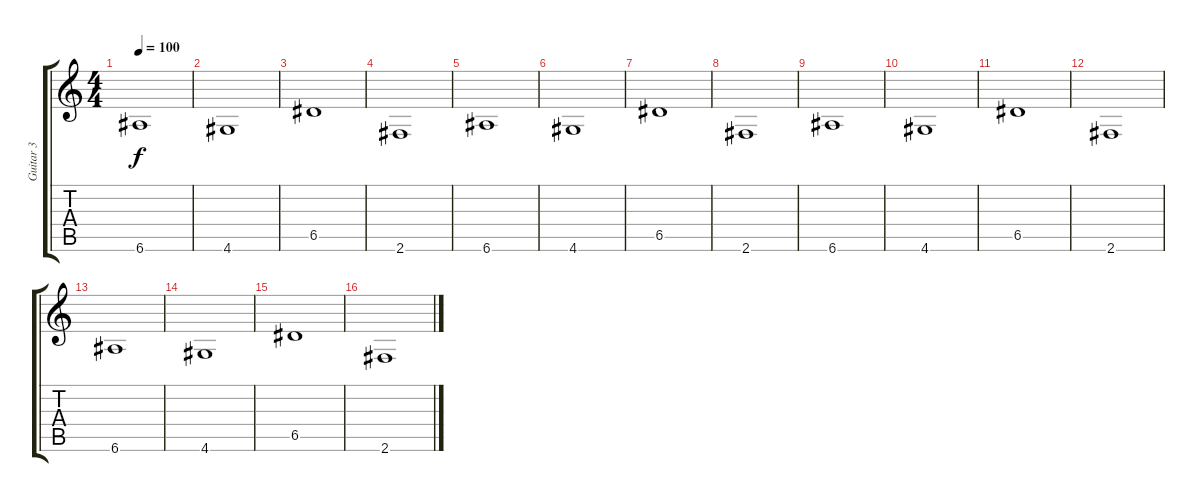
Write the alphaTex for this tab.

\track ("Guitar 3" "Guitar 3") {instrument distortionguitar}
\staff {score tabs}
\tuning (E4 B3 G3 D3 A2 E2) {hide}
\ts (4 4)
\tempo 100
\clef g2
\ks c
6.6.1{dy f} |
4.6.1 |
6.5.1 |
2.6.1 |
6.6.1 |
4.6.1 |
6.5.1 |
2.6.1 |
6.6.1 |
4.6.1 |
6.5.1 |
2.6.1 |
6.6.1 |
4.6.1 |
6.5.1 |
2.6.1
